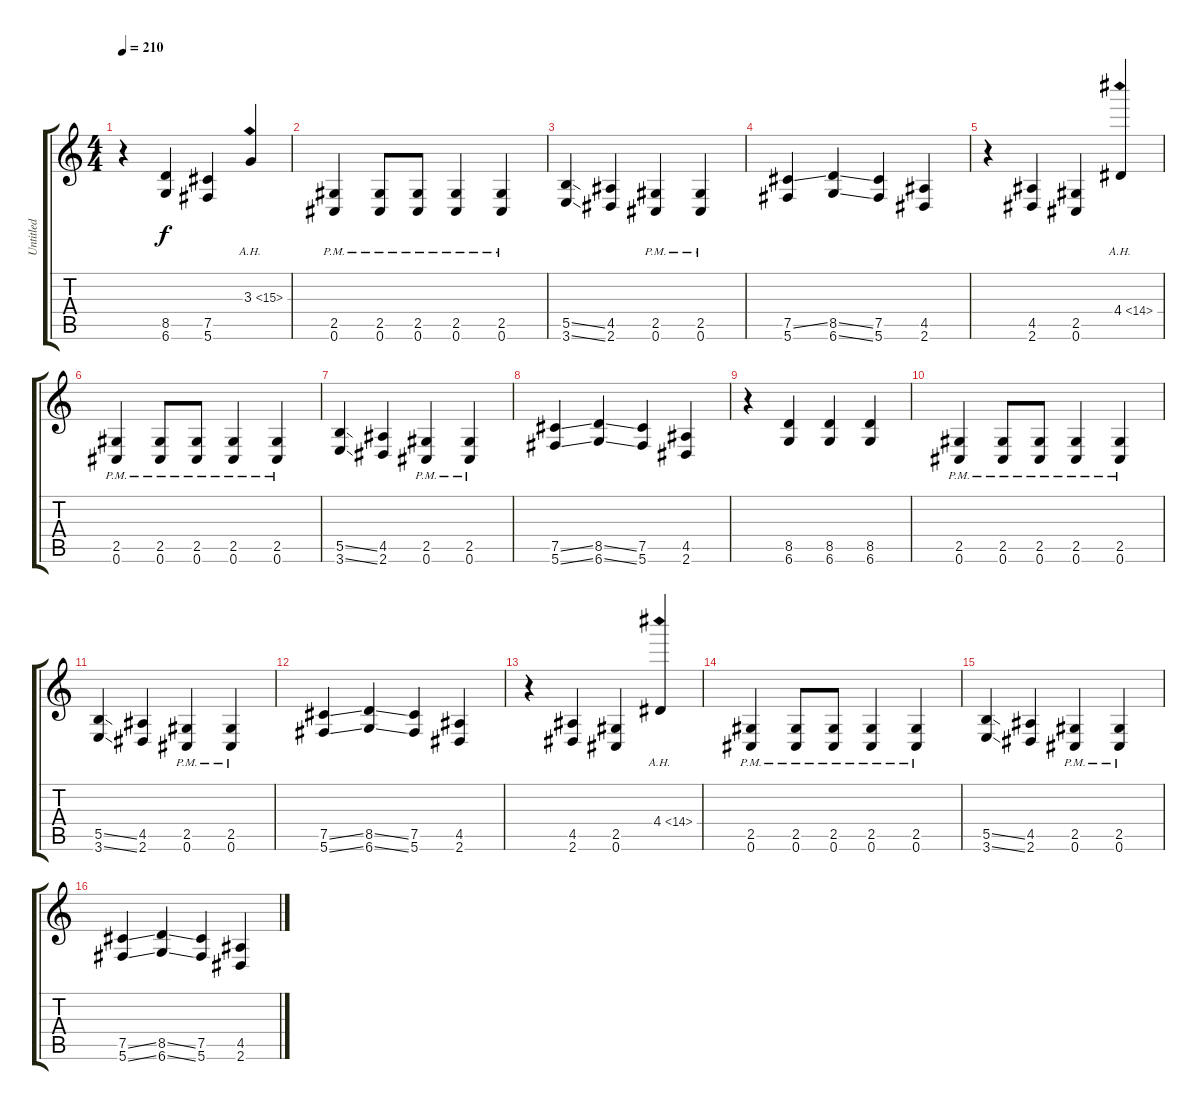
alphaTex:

\track ("Untitled" "Untitled") {instrument distortionguitar}
\staff {score tabs}
\tuning (Db4 Ab3 E3 B2 Gb2 Db2) {hide}
\ts (4 4)
\tempo 210
\clef g2
\ks c
r.4{dy f} (8.5 6.6).4 (7.5 5.6).4 3.3{ah 12}.4 |
(2.5{pm} 0.6{pm}).4 (2.5{pm} 0.6{pm}).8 (2.5{pm} 0.6{pm}).8 (2.5{pm} 0.6{pm}).4 (2.5{pm} 0.6{pm}).4 |
(5.5{ss} 3.6{ss}).4 (4.5 2.6).4 (2.5{pm} 0.6{pm}).4 (2.5{pm} 0.6{pm}).4 |
(7.5{ss} 5.6).4 (8.5{ss} 6.6{ss}).4 (7.5 5.6).4 (4.5 2.6).4 |
r.4 (4.5 2.6).4 (2.5 0.6).4 4.4{ah 10}.4 |
(2.5{pm} 0.6{pm}).4 (2.5{pm} 0.6{pm}).8 (2.5{pm} 0.6{pm}).8 (2.5{pm} 0.6{pm}).4 (2.5{pm} 0.6{pm}).4 |
(5.5{ss} 3.6{ss}).4 (4.5 2.6).4 (2.5{pm} 0.6{pm}).4 (2.5{pm} 0.6{pm}).4 |
(7.5{ss} 5.6{ss}).4 (8.5{ss} 6.6{ss}).4 (7.5 5.6).4 (4.5 2.6).4 |
r.4 (8.5 6.6).4 (8.5 6.6).4 (8.5 6.6).4 |
(2.5{pm} 0.6{pm}).4 (2.5{pm} 0.6{pm}).8 (2.5{pm} 0.6{pm}).8 (2.5{pm} 0.6{pm}).4 (2.5{pm} 0.6{pm}).4 |
(5.5{ss} 3.6{ss}).4 (4.5 2.6).4 (2.5{pm} 0.6{pm}).4 (2.5{pm} 0.6{pm}).4 |
(7.5{ss} 5.6{ss}).4 (8.5{ss} 6.6{ss}).4 (7.5 5.6).4 (4.5 2.6).4 |
r.4 (4.5 2.6).4 (2.5 0.6).4 4.4{ah 10}.4 |
(2.5{pm} 0.6{pm}).4 (2.5{pm} 0.6{pm}).8 (2.5{pm} 0.6{pm}).8 (2.5{pm} 0.6{pm}).4 (2.5{pm} 0.6{pm}).4 |
(5.5{ss} 3.6{ss}).4 (4.5 2.6).4 (2.5{pm} 0.6{pm}).4 (2.5{pm} 0.6{pm}).4 |
(7.5{ss} 5.6{ss}).4 (8.5{ss} 6.6{ss}).4 (7.5 5.6).4 (4.5 2.6).4
